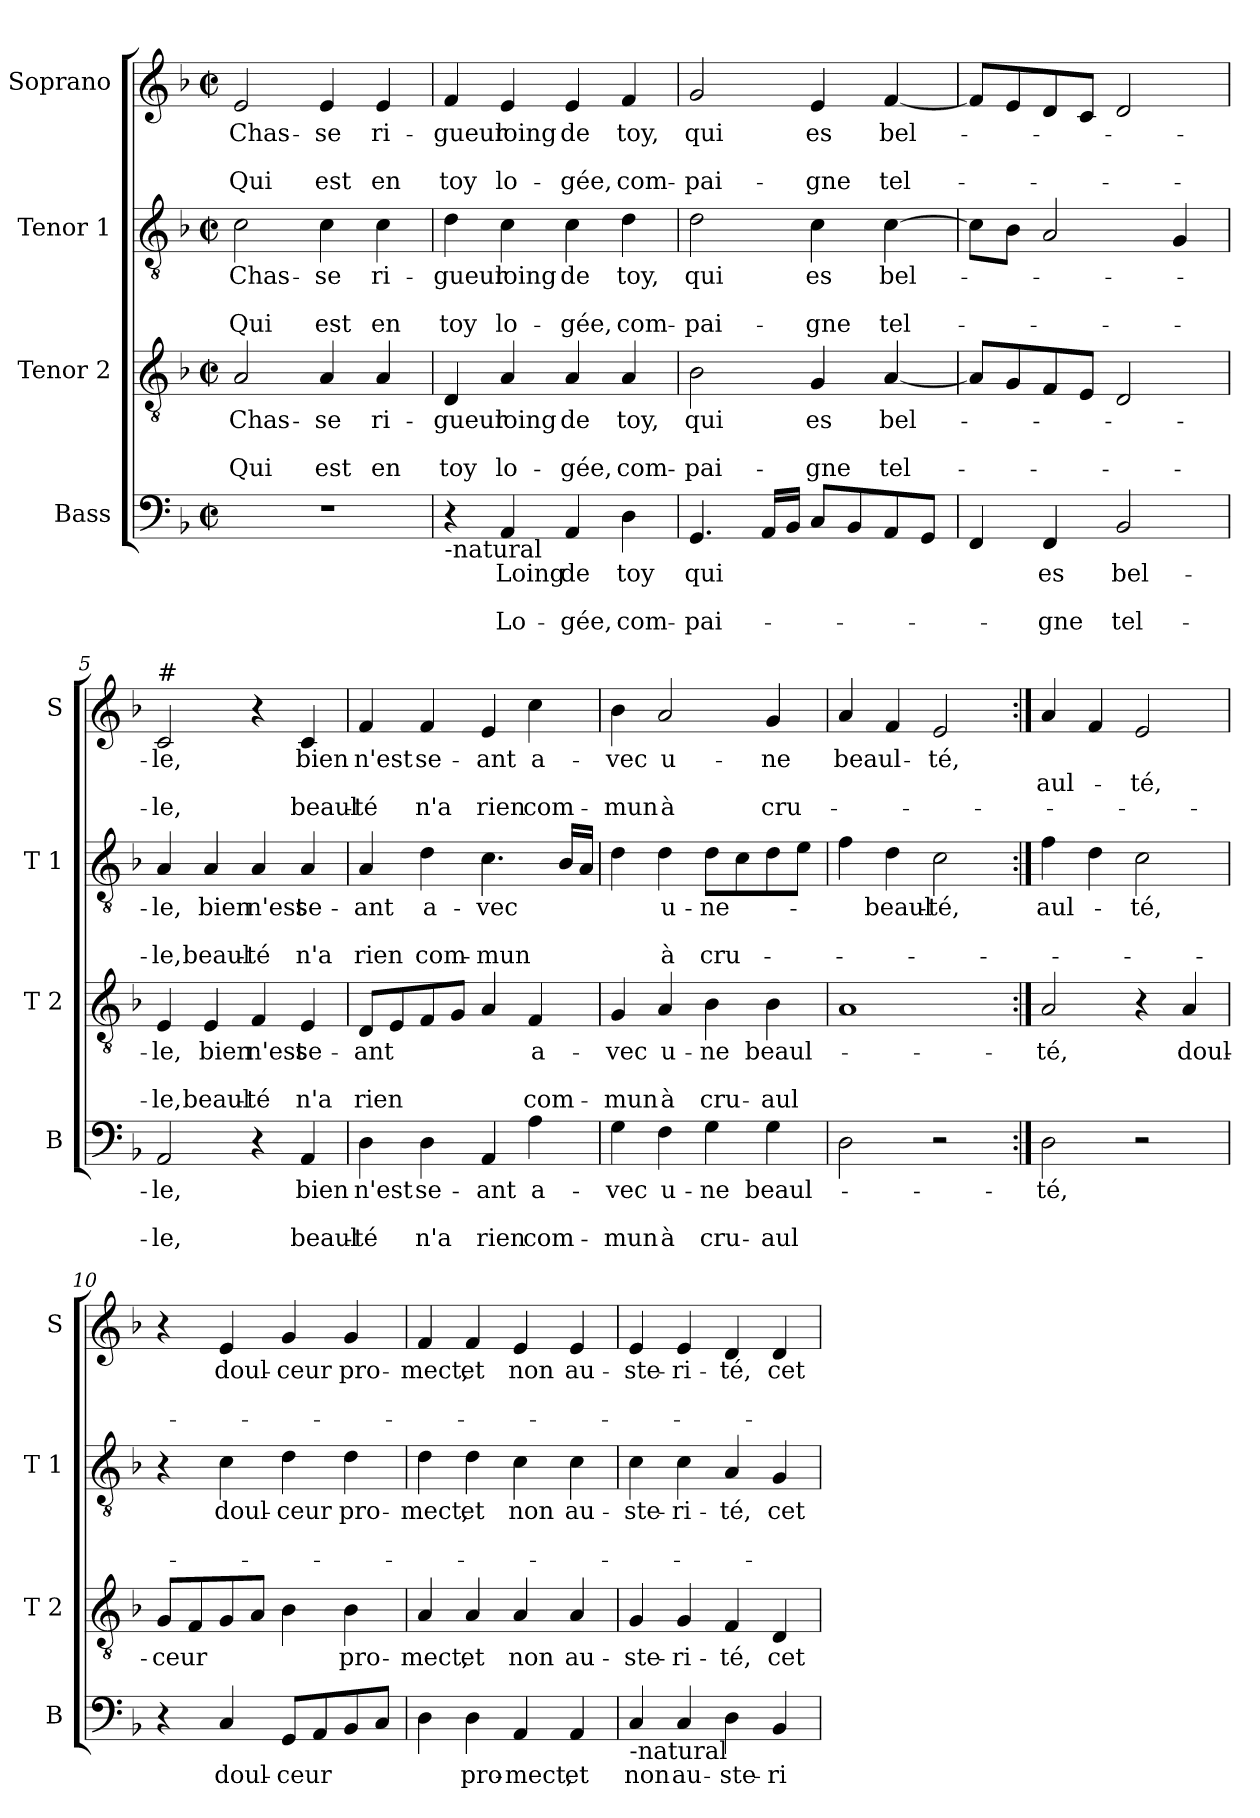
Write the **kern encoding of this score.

**kern	**text	**text	**text	**kern	**text	**text	**text	**kern	**text	**text	**text	**kern	**text	**text	**text
*part4	*part4	*part4	*part4	*part3	*part3	*part3	*part3	*part2	*part2	*part2	*part2	*part1	*part1	*part1	*part1
*staff4	*staff4	*staff4	*staff4	*staff3	*staff3	*staff3	*staff3	*staff2	*staff2	*staff2	*staff2	*staff1	*staff1	*staff1	*staff1
*I"Bass	*	*	*	*I"Tenor 2	*	*	*	*I"Tenor 1	*	*	*	*I"Soprano	*	*	*
*I'B	*	*	*	*I'T 2	*	*	*	*I'T 1	*	*	*	*I'S	*	*	*
*clefF4	*	*	*	*clefGv2	*	*	*	*clefGv2	*	*	*	*clefG2	*	*	*
*k[b-]	*	*	*	*k[b-]	*	*	*	*k[b-]	*	*	*	*k[b-]	*	*	*
*F:	*	*	*	*F:	*	*	*	*F:	*	*	*	*F:	*	*	*
*M2/2	*	*	*	*M2/2	*	*	*	*M2/2	*	*	*	*M2/2	*	*	*
*met(c|)	*	*	*	*met(c|)	*	*	*	*met(c|)	*	*	*	*met(c|)	*	*	*
=1	=1	=1	=1	=1	=1	=1	=1	=1	=1	=1	=1	=1	=1	=1	=1
!	!	!	!	!	!LO:LY:b	!	!LO:LY:b	!	!LO:LY:b	!	!LO:LY:b	!	!LO:LY:b	!	!LO:LY:b
1r	.	.	.	2A/	Chas-	.	Qui	2c\	Chas-	.	Qui	2e/	Chas-	.	Qui
!	!	!	!	!	!LO:LY:b	!	!LO:LY:b	!	!LO:LY:b	!	!LO:LY:b	!	!LO:LY:b	!	!LO:LY:b
.	.	.	.	4A/	-se	.	est	4c\	-se	.	est	4e/	-se	.	est
!	!	!	!	!	!LO:LY:b	!	!LO:LY:b	!	!LO:LY:b	!	!LO:LY:b	!	!LO:LY:b	!	!LO:LY:b
.	.	.	.	4A/	ri-	.	en	4c\	ri-	.	en	4e/	ri-	.	en
=2	=2	=2	=2	=2	=2	=2	=2	=2	=2	=2	=2	=2	=2	=2	=2
!LO:TX:b:t=-natural	!	!	!	!	!	!	!	!	!	!	!	!	!	!	!
!	!	!	!	!	!LO:LY:b	!	!LO:LY:b	!	!LO:LY:b	!	!LO:LY:b	!	!LO:LY:b	!	!LO:LY:b
4r	.	.	.	4D/	-gueur	.	toy	4d\	-gueur	.	toy	4f/	-gueur	.	toy
!	!LO:LY:b	!	!LO:LY:b	!	!LO:LY:b	!	!LO:LY:b	!	!LO:LY:b	!	!LO:LY:b	!	!LO:LY:b	!	!LO:LY:b
4AA/	Loing	.	Lo-	4A/	loing	.	lo-	4c\	loing	.	lo-	4e/	loing	.	lo-
!	!LO:LY:b	!	!LO:LY:b	!	!LO:LY:b	!	!LO:LY:b	!	!LO:LY:b	!	!LO:LY:b	!	!LO:LY:b	!	!LO:LY:b
4AA/	de	.	-gée,	4A/	de	.	-gée,	4c\	de	.	-gée,	4e/	de	.	-gée,
!	!LO:LY:b	!	!LO:LY:b	!	!LO:LY:b	!	!LO:LY:b	!	!LO:LY:b	!	!LO:LY:b	!	!LO:LY:b	!	!LO:LY:b
4D\	toy	.	com-	4A/	toy,	.	com-	4d\	toy,	.	com-	4f/	toy,	.	com-
=3	=3	=3	=3	=3	=3	=3	=3	=3	=3	=3	=3	=3	=3	=3	=3
!	!LO:LY:b	!	!LO:LY:b	!	!LO:LY:b	!	!LO:LY:b	!	!LO:LY:b	!	!LO:LY:b	!	!LO:LY:b	!	!LO:LY:b
4.GG/	qui	.	-pai-	2B-\	qui	.	-pai-	2d\	qui	.	-pai-	2g/	qui	.	-pai-
16AA/LL	.	.	.	.	.	.	.	.	.	.	.	.	.	.	.
16BB-/JJ	.	.	.	.	.	.	.	.	.	.	.	.	.	.	.
!	!	!	!	!	!LO:LY:b	!	!LO:LY:b	!	!LO:LY:b	!	!LO:LY:b	!	!LO:LY:b	!	!LO:LY:b
8C/L	.	.	.	4G/	es	.	-gne	4c\	es	.	-gne	4e/	es	.	-gne
8BB-/	.	.	.	.	.	.	.	.	.	.	.	.	.	.	.
!	!	!	!	!	!LO:LY:b	!	!LO:LY:b	!	!LO:LY:b	!	!LO:LY:b	!	!LO:LY:b	!	!LO:LY:b
8AA/	.	.	.	[4A/	bel-	.	tel-	[4c\	bel-	.	tel-	[4f/	bel-	.	tel-
8GG/J	.	.	.	.	.	.	.	.	.	.	.	.	.	.	.
=4	=4	=4	=4	=4	=4	=4	=4	=4	=4	=4	=4	=4	=4	=4	=4
4FF/	.	.	.	8A/L]	.	.	.	8c\L]	.	.	.	8f/L]	.	.	.
.	.	.	.	8G/	.	.	.	8B-\J	.	.	.	8e/	.	.	.
!	!LO:LY:b	!	!LO:LY:b	!	!	!	!	!	!	!	!	!	!	!	!
4FF/	es	.	-gne	8F/	.	.	.	2A/	.	.	.	8d/	.	.	.
.	.	.	.	8E/J	.	.	.	.	.	.	.	8c/J	.	.	.
!	!LO:LY:b	!	!LO:LY:b	!	!	!	!	!	!	!	!	!	!	!	!
2BB-/	bel-	.	tel-	2D/	.	.	.	.	.	.	.	2d/	.	.	.
.	.	.	.	.	.	.	.	4G/	.	.	.	.	.	.	.
!!LO:LB:g=z
=5	=5	=5	=5	=5	=5	=5	=5	=5	=5	=5	=5	=5	=5	=5	=5
!	!	!	!	!	!	!	!	!	!	!	!	!LO:TX:a:t=#	!	!	!
!	!LO:LY:b	!	!LO:LY:b	!	!LO:LY:b	!	!LO:LY:b	!	!LO:LY:b	!	!LO:LY:b	!	!LO:LY:b	!	!LO:LY:b
2AA/	-le,	.	-le,	4E/	-le,	.	-le,	4A/	-le,	.	-le,	2c/	-le,	.	-le,
!	!	!	!	!	!LO:LY:b	!	!LO:LY:b	!	!LO:LY:b	!	!LO:LY:b	!	!	!	!
.	.	.	.	4E/	bien	.	beaul-	4A/	bien	.	beaul-	.	.	.	.
!	!	!	!	!	!LO:LY:b	!	!LO:LY:b	!	!LO:LY:b	!	!LO:LY:b	!	!	!	!
4r	.	.	.	4F/	n'est	.	-té	4A/	n'est	.	-té	4r	.	.	.
!	!LO:LY:b	!	!LO:LY:b	!	!LO:LY:b	!	!LO:LY:b	!	!LO:LY:b	!	!LO:LY:b	!	!LO:LY:b	!	!LO:LY:b
4AA/	bien	.	beaul-	4E/	se-	.	n'a	4A/	se-	.	n'a	4c/	bien	.	beaul-
=6	=6	=6	=6	=6	=6	=6	=6	=6	=6	=6	=6	=6	=6	=6	=6
!	!LO:LY:b	!	!LO:LY:b	!	!LO:LY:b	!	!LO:LY:b	!	!LO:LY:b	!	!LO:LY:b	!	!LO:LY:b	!	!LO:LY:b
4D\	n'est	.	-té	8D/L	-ant	.	rien	4A/	-ant	.	rien	4f/	n'est	.	-té
.	.	.	.	8E/	.	.	.	.	.	.	.	.	.	.	.
!	!LO:LY:b	!	!LO:LY:b	!	!	!	!	!	!LO:LY:b	!	!LO:LY:b	!	!LO:LY:b	!	!LO:LY:b
4D\	se-	.	n'a	8F/	.	.	.	4d\	a-	.	com-	4f/	se-	.	n'a
.	.	.	.	8G/J	.	.	.	.	.	.	.	.	.	.	.
!	!LO:LY:b	!	!LO:LY:b	!	!	!	!	!	!LO:LY:b	!	!LO:LY:b	!	!LO:LY:b	!	!LO:LY:b
4AA/	-ant	.	rien	4A/	.	.	.	4.c\	-vec	.	-mun	4e/	-ant	.	rien
!	!LO:LY:b	!	!LO:LY:b	!	!LO:LY:b	!	!LO:LY:b	!	!	!	!	!	!LO:LY:b	!	!LO:LY:b
4A\	a-	.	com-	4F/	a-	.	com-	.	.	.	.	4cc\	a-	.	com-
.	.	.	.	.	.	.	.	16B-/LL	.	.	.	.	.	.	.
.	.	.	.	.	.	.	.	16A/JJ	.	.	.	.	.	.	.
=7	=7	=7	=7	=7	=7	=7	=7	=7	=7	=7	=7	=7	=7	=7	=7
!	!LO:LY:b	!	!LO:LY:b	!	!LO:LY:b	!	!LO:LY:b	!	!	!	!	!	!LO:LY:b	!	!LO:LY:b
4G\	-vec	.	-mun	4G/	-vec	.	-mun	4d\	.	.	.	4b-\	-vec	.	-mun
!	!LO:LY:b	!	!LO:LY:b	!	!LO:LY:b	!	!LO:LY:b	!	!LO:LY:b	!	!LO:LY:b	!	!LO:LY:b	!	!LO:LY:b
4F\	u-	.	à	4A/	u-	.	à	4d\	u-	.	à	2a/	u-	.	à
!	!LO:LY:b	!	!LO:LY:b	!	!LO:LY:b	!	!LO:LY:b	!	!LO:LY:b	!	!LO:LY:b	!	!	!	!
4G\	-ne	.	cru-	4B-\	-ne	.	cru-	8d\L	-ne-	.	cru-	.	.	.	.
.	.	.	.	.	.	.	.	8c\	.	.	.	.	.	.	.
!	!LO:LY:b	!	!LO:LY:b	!	!LO:LY:b	!	!LO:LY:b	!	!	!	!	!	!LO:LY:b	!	!LO:LY:b
4G\	beaul-	.	-aul	4B-\	beaul-	.	-aul	8d\	.	.	.	4g/	-ne	.	cru-
.	.	.	.	.	.	.	.	8e\J	.	.	.	.	.	.	.
=8	=8	=8	=8	=8	=8	=8	=8	=8	=8	=8	=8	=8	=8	=8	=8
!	!	!	!	!	!	!	!	!	!	!	!	!	!LO:LY:b	!	!
2D\	.	.	.	1A	.	.	.	4f\	.	.	.	4a/	beaul-	.	.
!	!	!	!	!	!	!	!	!	!LO:LY:b	!	!	!	!	!	!
.	.	.	.	.	.	.	.	4d\	-beaul-	.	.	4f/	.	.	.
!	!	!	!	!	!	!	!	!	!LO:LY:b	!	!	!	!LO:LY:b	!	!
2r	.	.	.	.	.	.	.	2c\	-té,	.	.	2e/	-té,	.	.
!!LO:PB:g=z
=9:|!	=9:|!	=9:|!	=9:|!	=9:|!	=9:|!	=9:|!	=9:|!	=9:|!	=9:|!	=9:|!	=9:|!	=9:|!	=9:|!	=9:|!	=9:|!
!	!LO:LY:b	!	!	!	!LO:LY:b	!	!	!	!LO:LY:b	!	!	!	!	!LO:LY:b	!
2D\	té,	.	.	2A/	té,	.	.	4f\	aul-	.	.	4a/	.	aul-	.
.	.	.	.	.	.	.	.	4d\	.	.	.	4f/	.	.	.
!	!	!	!	!	!	!	!	!	!LO:LY:b	!	!	!	!	!LO:LY:b	!
2r	.	.	.	4r	.	.	.	2c\	-té,	.	.	2e/	.	-té,	.
!	!	!	!	!	!LO:LY:b	!	!	!	!	!	!	!	!	!	!
.	.	.	.	4A/	doul-	.	.	.	.	.	.	.	.	.	.
=10	=10	=10	=10	=10	=10	=10	=10	=10	=10	=10	=10	=10	=10	=10	=10
!	!	!	!	!	!LO:LY:b	!	!	!	!	!	!	!	!	!	!
4r	.	.	.	8G/L	-ceur	.	.	4r	.	.	.	4r	.	.	.
.	.	.	.	8F/	.	.	.	.	.	.	.	.	.	.	.
!	!LO:LY:b	!	!	!	!	!	!	!	!LO:LY:b	!	!	!	!LO:LY:b	!	!
4C/	doul-	.	.	8G/	.	.	.	4c\	doul-	.	.	4e/	doul-	.	.
.	.	.	.	8A/J	.	.	.	.	.	.	.	.	.	.	.
!	!LO:LY:b	!	!	!	!	!	!	!	!LO:LY:b	!	!	!	!LO:LY:b	!	!
8GG/L	-ceur	.	.	4B-\	.	.	.	4d\	-ceur	.	.	4g/	-ceur	.	.
8AA/	.	.	.	.	.	.	.	.	.	.	.	.	.	.	.
!	!	!	!	!	!LO:LY:b	!	!	!	!LO:LY:b	!	!	!	!LO:LY:b	!	!
8BB-/	.	.	.	4B-\	pro-	.	.	4d\	pro-	.	.	4g/	pro-	.	.
8C/J	.	.	.	.	.	.	.	.	.	.	.	.	.	.	.
=11	=11	=11	=11	=11	=11	=11	=11	=11	=11	=11	=11	=11	=11	=11	=11
!	!	!	!	!	!LO:LY:b	!	!	!	!LO:LY:b	!	!	!	!LO:LY:b	!	!
4D\	.	.	.	4A/	-mect,	.	.	4d\	-mect,	.	.	4f/	-mect,	.	.
!	!LO:LY:b	!	!	!	!LO:LY:b	!	!	!	!LO:LY:b	!	!	!	!LO:LY:b	!	!
4D\	pro-	.	.	4A/	et	.	.	4d\	et	.	.	4f/	et	.	.
!	!LO:LY:b	!	!	!	!LO:LY:b	!	!	!	!LO:LY:b	!	!	!	!LO:LY:b	!	!
4AA/	-mect,	.	.	4A/	non	.	.	4c\	non	.	.	4e/	non	.	.
!	!LO:LY:b	!	!	!	!LO:LY:b	!	!	!	!LO:LY:b	!	!	!	!LO:LY:b	!	!
4AA/	et	.	.	4A/	au-	.	.	4c\	au-	.	.	4e/	au-	.	.
=12	=12	=12	=12	=12	=12	=12	=12	=12	=12	=12	=12	=12	=12	=12	=12
!LO:TX:b:t=-natural	!	!	!	!	!	!	!	!	!	!	!	!	!	!	!
!	!LO:LY:b	!	!	!	!LO:LY:b	!	!	!	!LO:LY:b	!	!	!	!LO:LY:b	!	!
4C/	non	.	.	4G/	-ste-	.	.	4c\	-ste-	.	.	4e/	-ste-	.	.
!	!LO:LY:b	!	!	!	!LO:LY:b	!	!	!	!LO:LY:b	!	!	!	!LO:LY:b	!	!
4C/	au-	.	.	4G/	-ri-	.	.	4c\	-ri-	.	.	4e/	-ri-	.	.
!	!LO:LY:b	!	!	!	!LO:LY:b	!	!	!	!LO:LY:b	!	!	!	!LO:LY:b	!	!
4D\	-ste-	.	.	4F/	-té,	.	.	4A/	-té,	.	.	4d/	-té,	.	.
!	!LO:LY:b	!	!	!	!LO:LY:b	!	!	!	!LO:LY:b	!	!	!	!LO:LY:b	!	!
4BB-/	-ri-	.	.	4D/	cet	.	.	4G/	cet	.	.	4d/	cet	.	.
=	=	=	=	=	=	=	=	=	=	=	=	=	=	=	=
*-	*-	*-	*-	*-	*-	*-	*-	*-	*-	*-	*-	*-	*-	*-	*-
